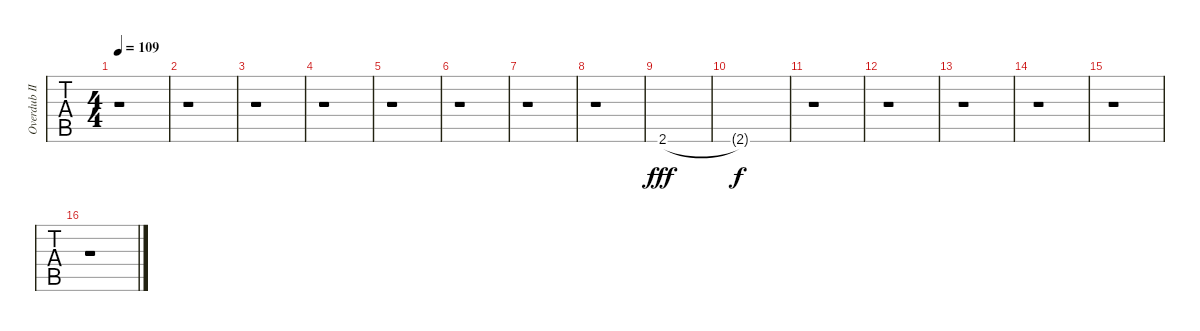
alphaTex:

\track ("Overdub II" "Overdub II") {instrument distortionguitar}
\staff {tabs}
\tuning (E4 B3 G3 D3 A2 E2) {hide}
\ts (4 4)
\tempo 109
\clef g2
\ks f#minor
r.1{dy fff instrument distortionguitar} |
r.1 |
r.1 |
r.1 |
r.1 |
r.1 |
r.1 |
r.1 |
2.6{be (hold 0 0 60 0)}.1 |
2.6{t}.1{dy f} |
r.1 |
r.1 |
r.1 |
r.1 |
r.1 |
r.1
